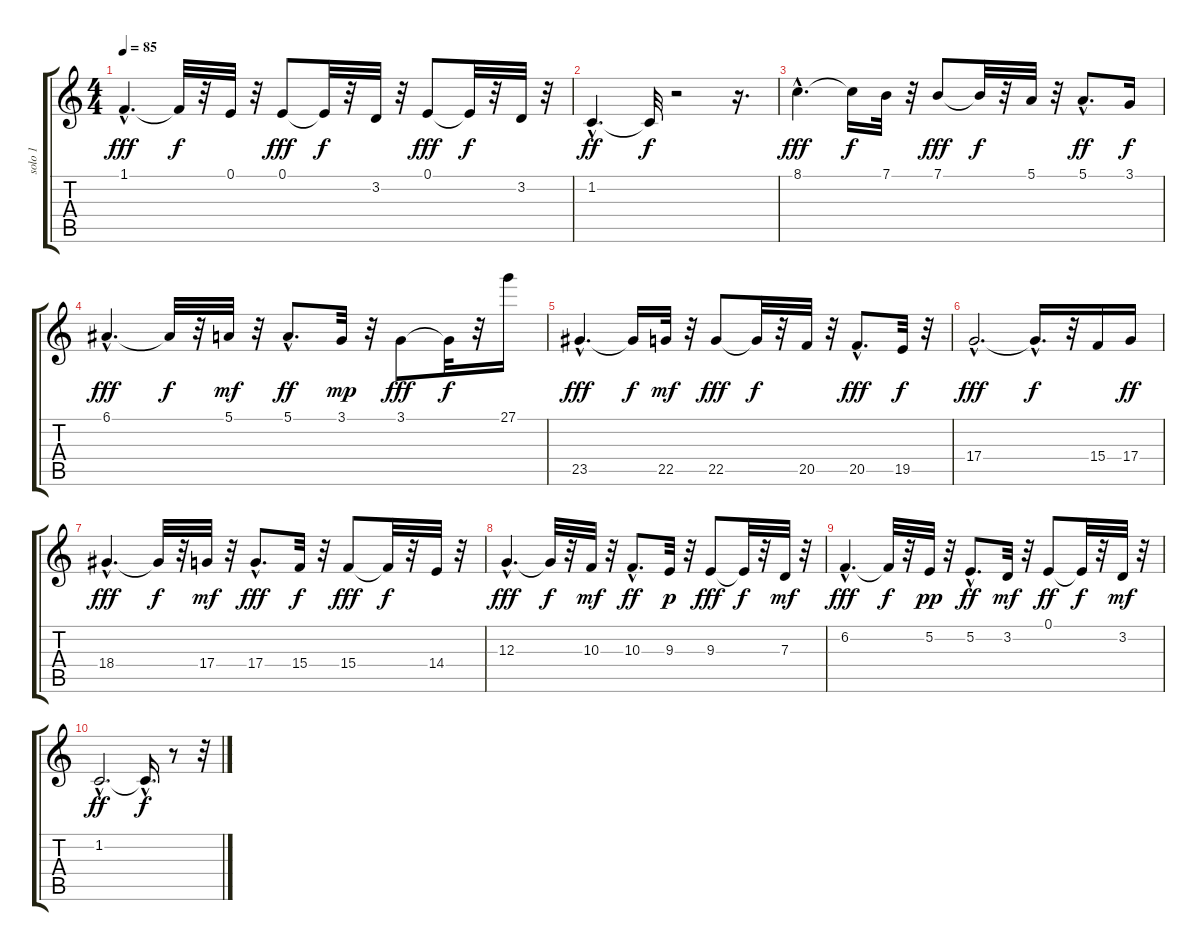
\track ("solo 1" "solo 1") {instrument viola}
\staff {score tabs}
\tuning (E4 B3 G3 D3 A2 E2) {hide}
\ts (4 4)
\tempo 85
\clef g2
\ks c
1.1{hac}.4{d dy fff} 1.1{t}.32{dy f} r.32 0.1.32 r.32 0.1.8{dy fff} 0.1{t}.32{dy f} r.32 3.2.32 r.32 0.1.8{dy fff} 0.1{t}.32{dy f} r.32 3.2.32 r.32 |
1.2{hac}.4{d dy ff} 1.2{t}.32{dy f} r.2 r.16{d} |
8.1{hac}.4{d dy fff} 8.1{t}.16{dy f} 7.1.32 r.32 7.1.8{dy fff} 7.1{t}.32{dy f} r.32 5.1.32 r.32 5.1{hac}.8{d dy ff} 3.1.16{dy f} |
6.1{hac}.4{d dy fff} 6.1{t}.32{dy f} r.32 5.1.32{dy mf} r.32 5.1{hac}.8{d dy ff} 3.1.32{dy mp} r.32 3.1.8{dy fff} 3.1{t}.32{dy f} r.32 27.1.16 |
23.5{hac}.4{d dy fff} 23.5{t}.16{dy f} 22.5.32{dy mf} r.32 22.5.8{dy fff} 22.5{t}.32{dy f} r.32 20.5.32 r.32 20.5{hac}.8{d dy fff} 19.5.32{dy f} r.32 |
17.4{hac}.2{d dy fff} 17.4{hac t}.16{d dy f} r.32 15.4.16 17.4.16{dy ff} |
18.4{hac}.4{d dy fff} 18.4{t}.32{dy f} r.32 17.4.32{dy mf} r.32 17.4{hac}.8{d dy fff} 15.4.32{dy f} r.32 15.4.8{dy fff} 15.4{t}.32{dy f} r.32 14.4.32 r.32 |
12.3{hac}.4{d dy fff} 12.3{t}.32{dy f} r.32 10.3.32{dy mf} r.32 10.3{hac}.8{d dy ff} 9.3.32{dy p} r.32 9.3.8{dy fff} 9.3{t}.32{dy f} r.32 7.3.32{dy mf} r.32 |
6.2{hac}.4{d dy fff} 6.2{t}.32{dy f} r.32 5.2.32{dy pp} r.32 5.2{hac}.8{d dy ff} 3.2.32{dy mf} r.32 0.1.8{dy ff} 0.1{t}.32{dy f} r.32 3.2.32{dy mf} r.32 |
1.2{hac}.2{d dy ff} 1.2{hac t}.16{d dy f} r.8 r.32
